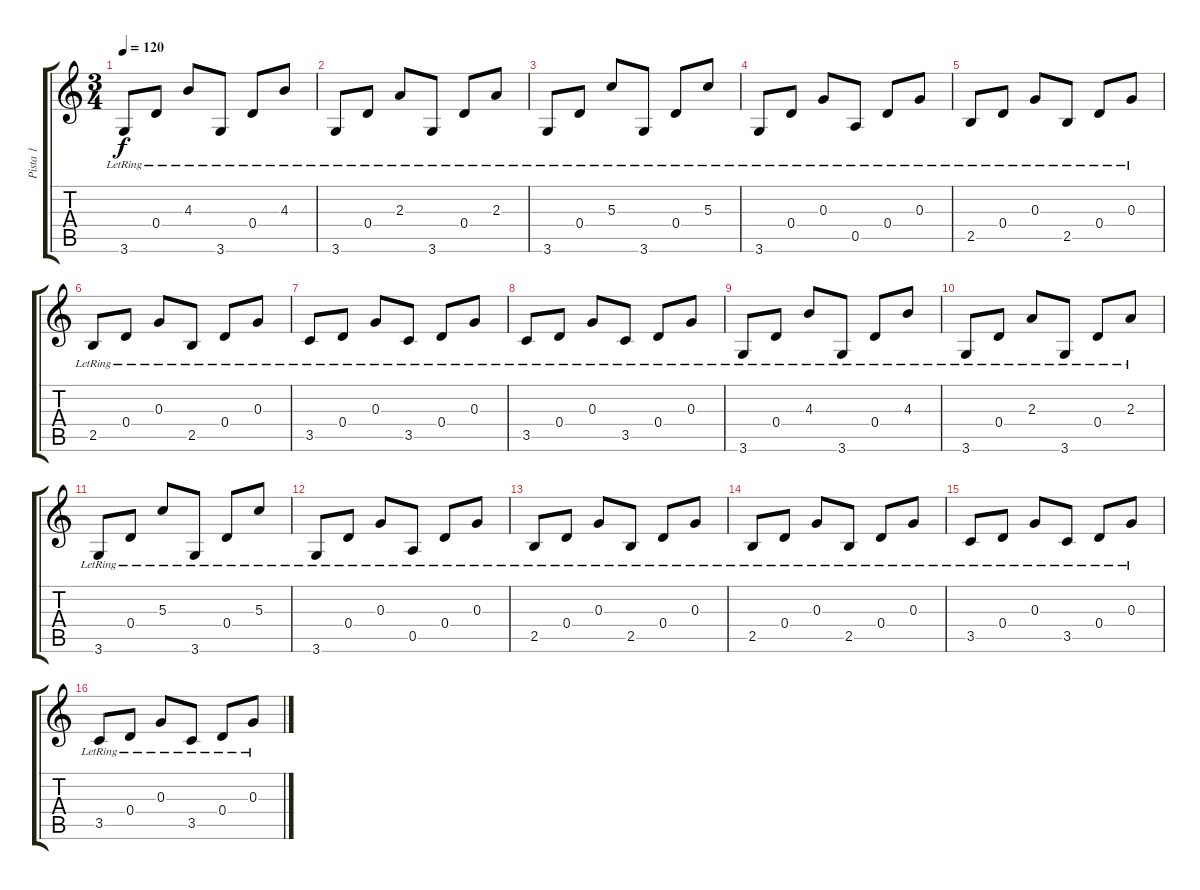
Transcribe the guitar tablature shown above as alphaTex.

\track ("Pista 1" "Pista 1") {instrument acousticguitarsteel}
\staff {score tabs}
\tuning (E4 B3 G3 D3 A2 E2) {hide}
\ts (3 4)
\tempo 120
\clef g2
\ks c
3.6{lr}.8{dy f} 0.4{lr}.8 4.3{lr}.8 3.6{lr}.8 0.4{lr}.8 4.3{lr}.8 |
3.6{lr}.8 0.4{lr}.8 2.3{lr}.8 3.6{lr}.8 0.4{lr}.8 2.3{lr}.8 |
3.6{lr}.8 0.4{lr}.8 5.3{lr}.8 3.6{lr}.8 0.4{lr}.8 5.3{lr}.8 |
3.6{lr}.8 0.4{lr}.8 0.3{lr}.8 0.5{lr}.8 0.4{lr}.8 0.3{lr}.8 |
2.5{lr}.8 0.4{lr}.8 0.3{lr}.8 2.5{lr}.8 0.4{lr}.8 0.3{lr}.8 |
2.5{lr}.8 0.4{lr}.8 0.3{lr}.8 2.5{lr}.8 0.4{lr}.8 0.3{lr}.8 |
3.5{lr}.8 0.4{lr}.8 0.3{lr}.8 3.5{lr}.8 0.4{lr}.8 0.3{lr}.8 |
3.5{lr}.8 0.4{lr}.8 0.3{lr}.8 3.5{lr}.8 0.4{lr}.8 0.3{lr}.8 |
3.6{lr}.8 0.4{lr}.8 4.3{lr}.8 3.6{lr}.8 0.4{lr}.8 4.3{lr}.8 |
3.6{lr}.8 0.4{lr}.8 2.3{lr}.8 3.6{lr}.8 0.4{lr}.8 2.3{lr}.8 |
3.6{lr}.8 0.4{lr}.8 5.3{lr}.8 3.6{lr}.8 0.4{lr}.8 5.3{lr}.8 |
3.6{lr}.8 0.4{lr}.8 0.3{lr}.8 0.5{lr}.8 0.4{lr}.8 0.3{lr}.8 |
2.5{lr}.8 0.4{lr}.8 0.3{lr}.8 2.5{lr}.8 0.4{lr}.8 0.3{lr}.8 |
2.5{lr}.8 0.4{lr}.8 0.3{lr}.8 2.5{lr}.8 0.4{lr}.8 0.3{lr}.8 |
3.5{lr}.8 0.4{lr}.8 0.3{lr}.8 3.5{lr}.8 0.4{lr}.8 0.3{lr}.8 |
3.5{lr}.8 0.4{lr}.8 0.3{lr}.8 3.5{lr}.8 0.4{lr}.8 0.3{lr}.8
